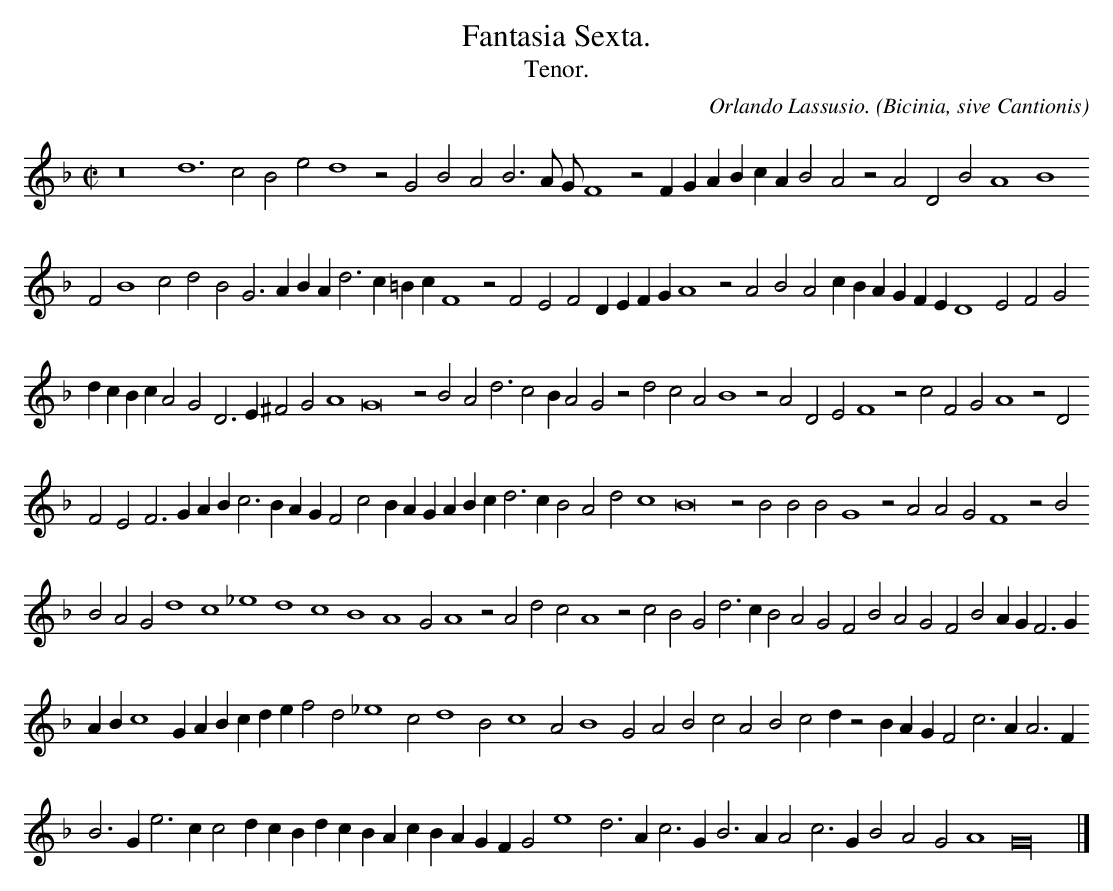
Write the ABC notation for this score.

X:1
T:Fantasia Sexta.
T:Tenor.
C:Orlando Lassusio.
O: Bicinia, sive Cantionis
M:C|
L:1/4
K:G dor -8va
z8 d6 c2 B2 e2 d4 z2 G2 B2 A2 B3 A/ G/ F4 z2 F G A B c A B2 A2 z2 A2 D2 B2 A4 B4
F2 B4 c2 d2 B2 G3 A B A d3 c =B c F4 z2 F2 E2 F2 D E F G A4 z2 A2 B2 A2 c B A G F E D4 E2 F2 G2
d c B c A2 G2 D3 E ^F2 G2 A4 G8 z2 B2 A2 d3 c2 B A2 G2 z2 d2 c2 A2 B4 z2 A2 D2 E2 F4 z2 c2 F2 G2 A4 z2 D2
F2 E2 F3 G A B c3 B A G F2 c2 B A G A B c d3 c B2 A2 d2 c4 B8 z2 B2 B2 B2 G4 z2 A2 A2 G2 F4 z2 B2
B2 A2 G2 d4 c4 _e4 d4 c4 B4 A4 G2 A4 z2 A2 d2 c2 A4 z2 c2 B2 G2 d3 c B2 A2 G2 F2 B2 A2 G2 F2 B2 A G F3 G
A B c4 G A B c d e f2 d2 _e4 c2 d4 B2 c4 A2 B4 G2 A2 B2 c2 A2 B2 c2 d z2 B A G F2 c3 A A3 F
B3 G e3 c c2 d c B d c B A c B A G F G2 e4 d3 A c3 G B3 A A2 c3 G B2 A2 G2 A4 G16 |]
